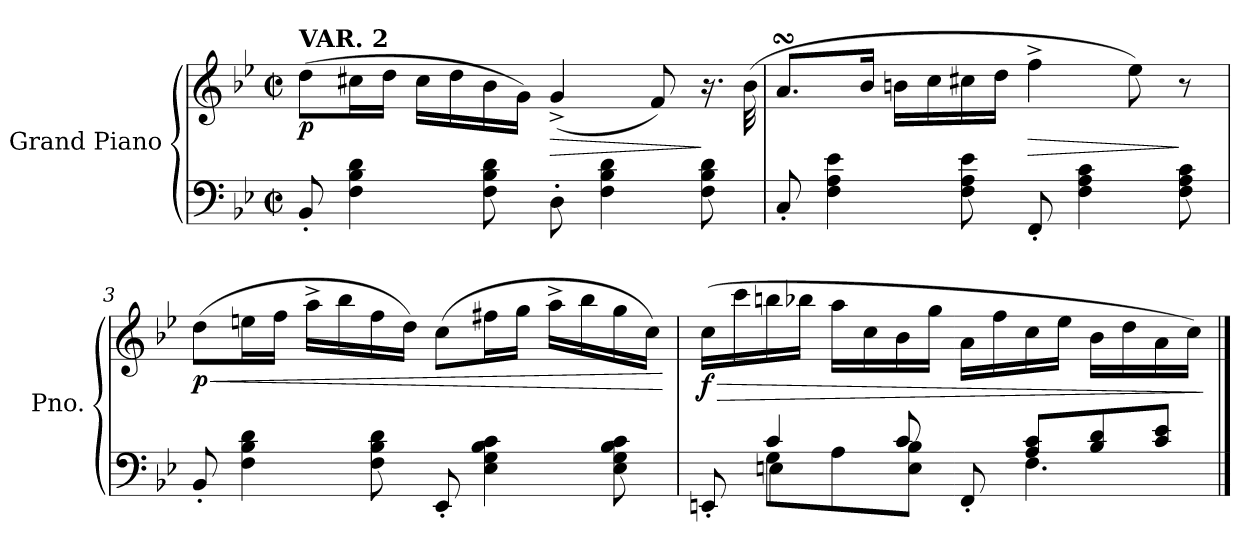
**kern	**kern	**dynam
*part1	*part1	*part1
*staff2	*staff1	*staff1/2
*I"Grand Piano	*	*
*I'Pno.	*	*
*clefF4	*clefG2	*
*k[b-e-]	*k[b-e-]	*
*M2/2	*M2/2	*
*met(c|)	*met(c|)	*
=1	=1	=1
!	!LO:TX:a:B:t=VAR. 2	!
!	!	!LO:DY:b
8BB-'/	(>8dd\L	p
4F\ 4B-\ 4d\	16cc#X\L	.
.	16dd\JJ	.
.	16cc#\LL	.
.	16dd\	.
8F\ 8B-\ 8d\	16b-\	.
.	16g\JJ)	.
!	!	!LO:HP:b
8D'\	(<4g^/	>
4F\ 4B-\ 4d\	.	.
.	8f/)	.
8F\ 8B-\ 8d\	16.r	]
.	(>32b-\	.
=2	=2	=2
8C'/	8.asSsS/L	.
4F\ 4A\ 4e-\	.	.
.	16b-/Jk	.
.	16bn\LL	.
.	16cc\	.
8F\ 8A\ 8e-\	16cc#X\	.
.	16dd\JJ	.
!	!	!LO:HP:b
8FF'/	4ff^\	>
4F\ 4A\ 4c\	.	.
.	8ee-\)	.
8F\ 8A\ 8c\	8r	]
!!LO:LB:g=z
=3	=3	=3
!	!	!LO:HP:b
!	!	!LO:DY:n=1:b
8BB-'/	(>8dd\L	< p
4F\ 4B-\ 4d\	16een\L	.
.	16ff\JJ	.
.	16aa^\LL	.
.	16bb-\	.
8F\ 8B-\ 8d\	16ff\	.
.	16dd\JJ)	.
8EE-'/	(>8cc\L	.
4E-\ 4G\ 4B-\ 4c\	16ff#X\L	.
.	16gg\JJ	.
.	16aa^\LL	.
.	16bb-\	.
8E-\ 8G\ 8B-\ 8c\	16gg\	.
.	16cc\JJ)	.
.	.	[
=4	=4	=4
*^	*	*
*	*^	*	*
!	!	!	!	!LO:HP:b
!	!	!	!	!LO:DY:n=1:b
8EEn'/	8ryy	8ryy	(>16cc\LL	> f
.	.	.	16ccc\	.
4c/	8G\L	4En\	16bbn\	.
.	.	.	16bb-X\JJ	.
.	8A\	.	16aa\LL	.
.	.	.	16cc\	.
8c/	8E\ 8B-\J	2ryy	16b-\	.
.	.	.	16gg\JJ	.
8FF'/	8ryy	.	16a\LL	.
.	.	.	16ff\	.
8A/ 8c/L	4.F\	.	16cc\	.
.	.	.	16ee-\JJ	.
8B-/ 8d/	.	.	16b-\LL	.
.	.	.	16dd\	.
8c/ 8e-/J	.	8ryy	16a\	.
.	.	.	16cc\JJ)	.
*v	*v	*v	*	*
.	.	]
==	==	==
*-	*-	*-
